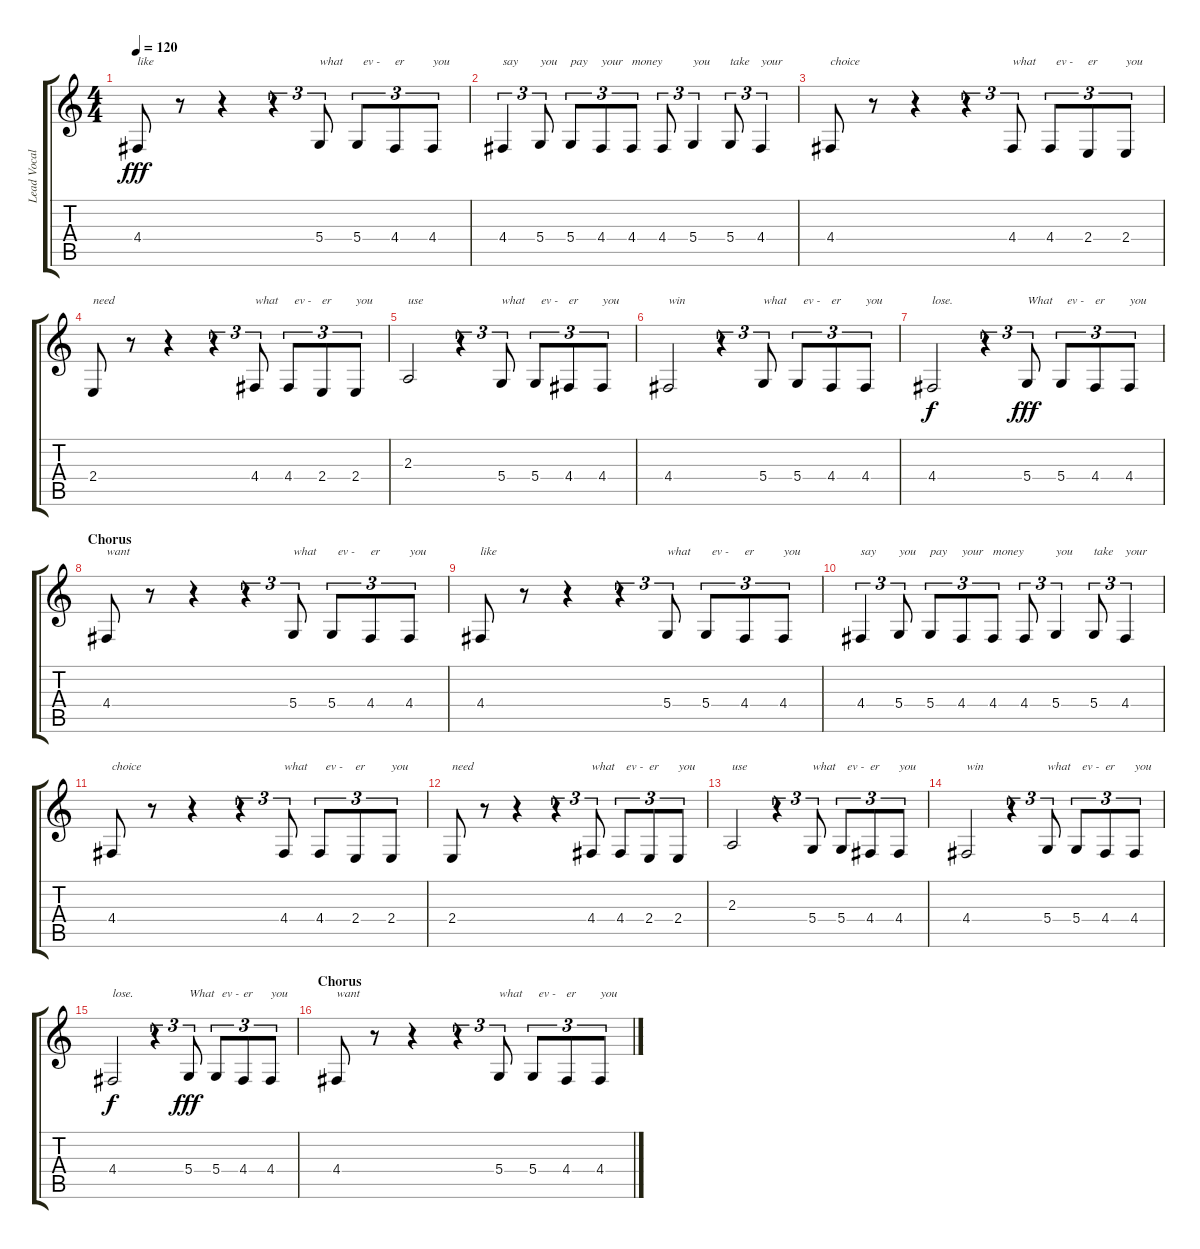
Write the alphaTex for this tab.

\track ("Lead Vocal" "Lead Vocal") {instrument synthbrass1}
\staff {score tabs}
\tuning (E4 B3 G3 D3 A2 E2) {hide}
\ts (4 4)
\tempo 120
\clef g2
\ks c
4.4.8{txt "like" dy fff} r.8 r.4 r.4{tu (3 2)} 5.4.8{tu (3 2) txt "what"} 5.4.8{tu (3 2) txt "  ev -"} 4.4.8{tu (3 2) txt "er"} 4.4.8{tu (3 2) txt "you"} |
4.4.4{tu (3 2) txt "say"} 5.4.8{tu (3 2) txt "you"} 5.4.8{tu (3 2) txt "pay"} 4.4.8{tu (3 2) txt "your"} 4.4.8{tu (3 2) txt "money"} 4.4.8{tu (3 2)} 5.4.4{tu (3 2) txt "you"} 5.4.8{tu (3 2) txt "take"} 4.4.4{tu (3 2) txt "your"} |
4.4.8{txt "choice"} r.8 r.4 r.4{tu (3 2)} 4.4.8{tu (3 2) txt "what"} 4.4.8{tu (3 2) txt "  ev -"} 2.4.8{tu (3 2) txt "er"} 2.4.8{tu (3 2) txt "you"} |
2.4.8{txt "need"} r.8 r.4 r.4{tu (3 2)} 4.4.8{tu (3 2) txt "what "} 4.4.8{tu (3 2) txt "  ev -"} 2.4.8{tu (3 2) txt "er"} 2.4.8{tu (3 2) txt "you"} |
2.3.2{txt "use"} r.4{tu (3 2)} 5.4.8{tu (3 2) txt "what"} 5.4.8{tu (3 2) txt "  ev -"} 4.4.8{tu (3 2) txt "er"} 4.4.8{tu (3 2) txt "you"} |
4.4.2{txt "win"} r.4{tu (3 2)} 5.4.8{tu (3 2) txt "what"} 5.4.8{tu (3 2) txt "  ev -"} 4.4.8{tu (3 2) txt "er"} 4.4.8{tu (3 2) txt "you"} |
4.4.2{txt "lose." dy f} r.4{tu (3 2)} 5.4.8{tu (3 2) txt "What" dy fff} 5.4.8{tu (3 2) txt "  ev -"} 4.4.8{tu (3 2) txt "er"} 4.4.8{tu (3 2) txt "you"} |
\section ("" "Chorus")
4.4.8{txt "want"} r.8 r.4 r.4{tu (3 2)} 5.4.8{tu (3 2) txt "what"} 5.4.8{tu (3 2) txt "  ev -"} 4.4.8{tu (3 2) txt "er"} 4.4.8{tu (3 2) txt "you"} |
4.4.8{txt "like"} r.8 r.4 r.4{tu (3 2)} 5.4.8{tu (3 2) txt "what"} 5.4.8{tu (3 2) txt "  ev -"} 4.4.8{tu (3 2) txt "er"} 4.4.8{tu (3 2) txt "you"} |
4.4.4{tu (3 2) txt "say"} 5.4.8{tu (3 2) txt "you"} 5.4.8{tu (3 2) txt "pay"} 4.4.8{tu (3 2) txt "your"} 4.4.8{tu (3 2) txt "money"} 4.4.8{tu (3 2)} 5.4.4{tu (3 2) txt "you"} 5.4.8{tu (3 2) txt "take"} 4.4.4{tu (3 2) txt "your"} |
4.4.8{txt "choice"} r.8 r.4 r.4{tu (3 2)} 4.4.8{tu (3 2) txt "what"} 4.4.8{tu (3 2) txt "  ev -"} 2.4.8{tu (3 2) txt "er"} 2.4.8{tu (3 2) txt "you"} |
2.4.8{txt "need"} r.8 r.4 r.4{tu (3 2)} 4.4.8{tu (3 2) txt "what "} 4.4.8{tu (3 2) txt "  ev -"} 2.4.8{tu (3 2) txt "er"} 2.4.8{tu (3 2) txt "you"} |
2.3.2{txt "use"} r.4{tu (3 2)} 5.4.8{tu (3 2) txt "what"} 5.4.8{tu (3 2) txt "  ev -"} 4.4.8{tu (3 2) txt "er"} 4.4.8{tu (3 2) txt "you"} |
4.4.2{txt "win"} r.4{tu (3 2)} 5.4.8{tu (3 2) txt "what"} 5.4.8{tu (3 2) txt "  ev -"} 4.4.8{tu (3 2) txt "er"} 4.4.8{tu (3 2) txt "you"} |
4.4.2{txt "lose." dy f} r.4{tu (3 2)} 5.4.8{tu (3 2) txt "What" dy fff} 5.4.8{tu (3 2) txt "  ev -"} 4.4.8{tu (3 2) txt "er"} 4.4.8{tu (3 2) txt "you"} |
\section ("" "Chorus")
4.4.8{txt "want"} r.8 r.4 r.4{tu (3 2)} 5.4.8{tu (3 2) txt "what"} 5.4.8{tu (3 2) txt "  ev -"} 4.4.8{tu (3 2) txt "er"} 4.4.8{tu (3 2) txt "you"}
